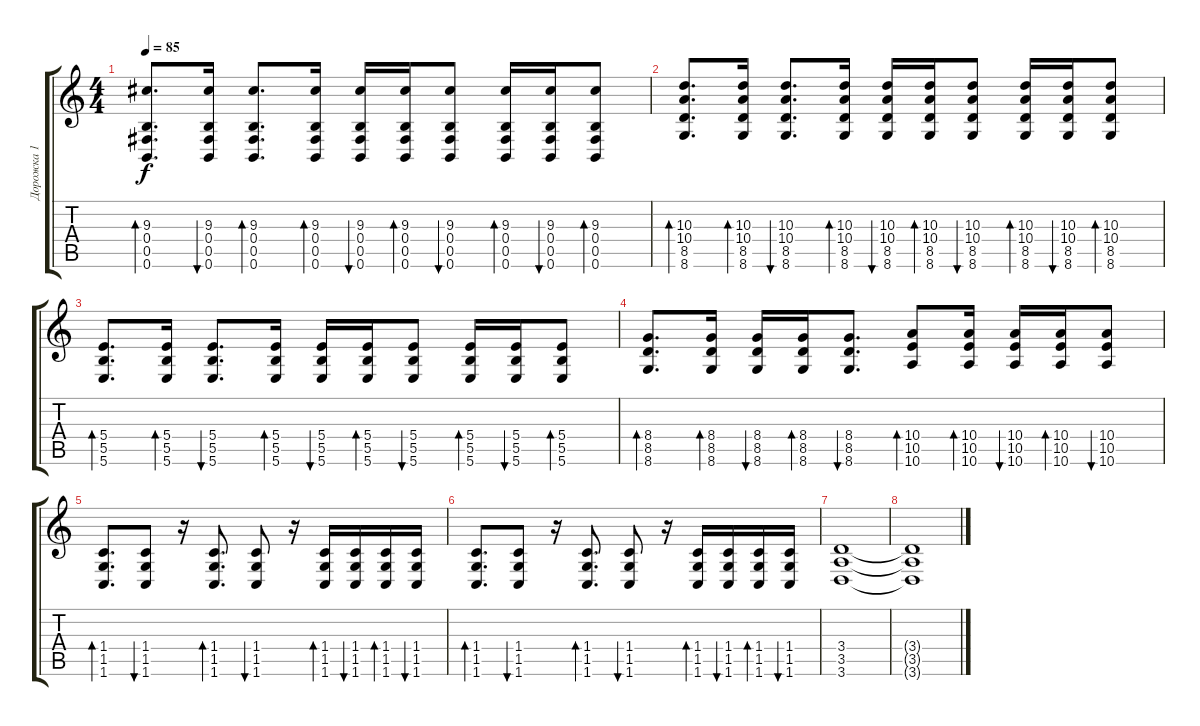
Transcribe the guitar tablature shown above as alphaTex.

\track ("Дорожка 1" "Дорожка 1") {instrument distortionguitar}
\staff {score tabs}
\tuning (Db4 Ab3 E3 B2 Gb2 B1) {hide}
\ts (4 4)
\tempo 85
\clef g2
\ks c
(9.3 0.4 0.5 0.6).8{d bd 60 dy f} (9.3 0.4 0.5 0.6).16{bu 60} (9.3 0.4 0.5 0.6).8{d bd 60} (9.3 0.4 0.5 0.6).16{bd 60} (9.3 0.4 0.5 0.6).16{bu 60} (9.3 0.4 0.5 0.6).16{bd 60} (9.3 0.4 0.5 0.6).8{bu 60} (9.3 0.4 0.5 0.6).16{bd 60} (9.3 0.4 0.5 0.6).16{bu 60} (9.3 0.4 0.5 0.6).8{bd 60} |
(10.3 10.4 8.5 8.6).8{d bd 60} (10.3 10.4 8.5 8.6).16{bd 60} (10.3 10.4 8.5 8.6).8{d bu 60} (10.3 10.4 8.5 8.6).16{bd 60} (10.3 10.4 8.5 8.6).16{bu 60} (10.3 10.4 8.5 8.6).16{bd 60} (10.3 10.4 8.5 8.6).8{bu 60} (10.3 10.4 8.5 8.6).16{bd 60} (10.3 10.4 8.5 8.6).16{bu 60} (10.3 10.4 8.5 8.6).8{bd 60} |
(5.4 5.5 5.6).8{d bd 60} (5.4 5.5 5.6).16{bd 60} (5.4 5.5 5.6).8{d bu 60} (5.4 5.5 5.6).16{bd 60} (5.4 5.5 5.6).16{bu 60} (5.4 5.5 5.6).16{bd 60} (5.4 5.5 5.6).8{bu 60} (5.4 5.5 5.6).16{bd 60} (5.4 5.5 5.6).16{bu 60} (5.4 5.5 5.6).8{bd 60} |
(8.4 8.5 8.6).8{d bd 60} (8.4 8.5 8.6).16{bd 60} (8.4 8.5 8.6).16{bu 60} (8.4 8.5 8.6).16{bd 60} (8.4 8.5 8.6).8{d bu 60} (10.4 10.5 10.6).8{bd 60} (10.4 10.5 10.6).16{bd 60} (10.4 10.5 10.6).16{bu 60} (10.4 10.5 10.6).16{bd 60} (10.4 10.5 10.6).8{bu 60} |
(1.4 1.5 1.6).8{d bd 60} (1.4 1.5 1.6).8{bu 60} r.16 (1.4 1.5 1.6).8{d bd 60} (1.4 1.5 1.6).8{bu 60} r.16 (1.4 1.5 1.6).16{bd 60} (1.4 1.5 1.6).16{bu 60} (1.4 1.5 1.6).16{bd 60} (1.4 1.5 1.6).16{bu 60} |
(1.4 1.5 1.6).8{d bd 60} (1.4 1.5 1.6).8{bu 60} r.16 (1.4 1.5 1.6).8{d bd 60} (1.4 1.5 1.6).8{bu 60} r.16 (1.4 1.5 1.6).16{bd 60} (1.4 1.5 1.6).16{bu 60} (1.4 1.5 1.6).16{bd 60} (1.4 1.5 1.6).16{bu 60} |
(3.4 3.5 3.6).1 |
(3.4{t} 3.5{t} 3.6{t}).1
